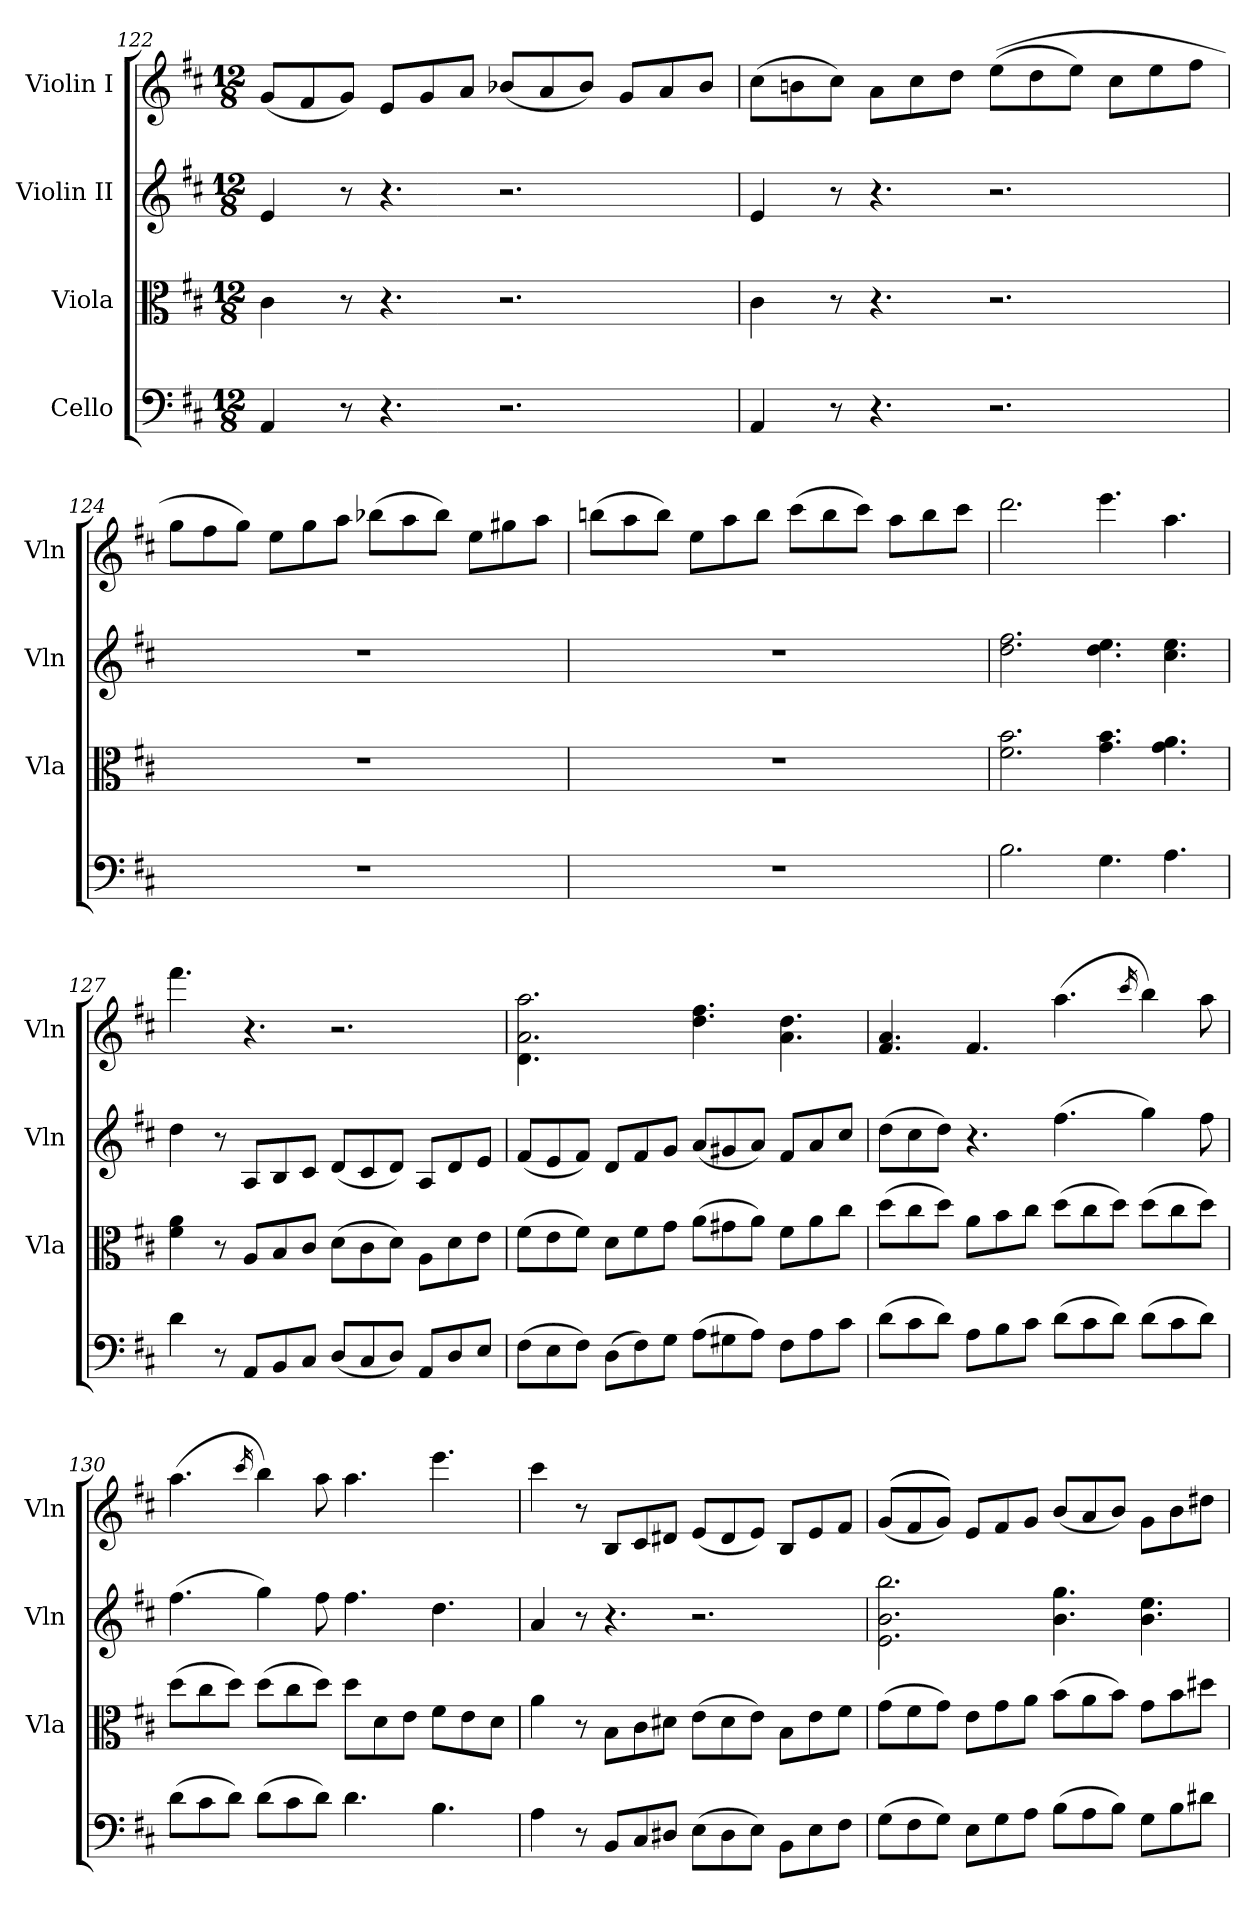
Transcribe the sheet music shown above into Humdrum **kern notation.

**kern	**kern	**kern	**kern
*part4	*part3	*part2	*part1
*staff4	*staff3	*staff2	*staff1
*I"Cello	*I"Viola	*I"Violin II	*I"Violin I
*	*I'Vla	*I'Vln	*I'Vln
*clefF4	*clefC3	*clefG2	*clefG2
*k[f#c#]	*k[f#c#]	*k[f#c#]	*k[f#c#]
*M12/8	*M12/8	*M12/8	*M12/8
=122	=122	=122	=122
4AA/	4c#\	4e/	(<8g/L
.	.	.	8f#/
8r	8r	8r	8g/J)
4.r	4.r	4.r	8e/L
.	.	.	8g/
.	.	.	8a/J
2.r	2.r	2.r	(<8b-X/L
.	.	.	8a/
.	.	.	8b-/J)
.	.	.	8g/L
.	.	.	8a/
.	.	.	8b-/J
=123	=123	=123	=123
4AA/	4c#\	4e/	(>8cc#\L
.	.	.	8bn\
8r	8r	8r	8cc#\J)
4.r	4.r	4.r	8a\L
.	.	.	8cc#\
.	.	.	8dd\J
2.r	2.r	2.r	(>(>8ee\L
.	.	.	8dd\
.	.	.	8ee\J)
.	.	.	8cc#\L
.	.	.	8ee\
.	.	.	8ff#\J
=124	=124	=124	=124
1.r	1.r	1.r	8gg\L
.	.	.	8ff#\
.	.	.	8gg\J)
.	.	.	8ee\L
.	.	.	8gg\
.	.	.	8aa\J
.	.	.	(>8bb-X\L
.	.	.	8aa\
.	.	.	8bb-\J)
.	.	.	8ee\L
.	.	.	8gg#X\
.	.	.	8aa\J
=125	=125	=125	=125
1.r	1.r	1.r	(>8bbn\L
.	.	.	8aa\
.	.	.	8bb\J)
.	.	.	8ee\L
.	.	.	8aa\
.	.	.	8bb\J
.	.	.	(>8ccc#\L
.	.	.	8bb\
.	.	.	8ccc#\J)
.	.	.	8aa\L
.	.	.	8bb\
.	.	.	8ccc#\J
!!LO:LB:g=z
=126	=126	=126	=126
2.B\	2.f#\ 2.b\	2.dd\ 2.ff#\	2.ddd\
4.G\	4.g\ 4.b\	4.dd\ 4.ee\	4.eee\
4.A\	4.g\ 4.a\	4.cc#\ 4.ee\	4.aa\
=127	=127	=127	=127
4d\	4f#\ 4a\	4dd\	4.fff#\
8r	8r	8r	.
8AA/L	8A/L	8A/L	4.r
8BB/	8B/	8B/	.
8C#/J	8c#/J	8c#/J	.
(<8D/L	(>8d\L	(<8d/L	2.r
8C#/	8c#\	8c#/	.
8D/J)	8d\J)	8d/J)	.
8AA/L	8A\L	8A/L	.
8D/	8d\	8d/	.
8E/J	8e\J	8e/J	.
=128	=128	=128	=128
!	!	!	!LO:N:n=1:head=solid
(>8F#\L	(>8f#\L	(<8f#/L	2.d\ 2.a\ 2.aa\
8E\	8e\	8e/	.
8F#\J)	8f#\J)	8f#/J)	.
(>8D\L	8d\L	8d/L	.
8F#\)	8f#\	8f#/	.
8G\J	8g\J	8g/J	.
(>8A\L	(>8a\L	(<8a/L	4.dd\ 4.ff#\
8G#X\	8g#X\	8g#X/	.
8A\J)	8a\J)	8a/J)	.
8F#\L	8f#\L	8f#/L	4.a\ 4.dd\
8A\	8a\	8a/	.
8c#\J	8cc#\J	8cc#/J	.
=129	=129	=129	=129
(>8d\L	(>8dd\L	(>8dd\L	4.f#/ 4.a/
8c#\	8cc#\	8cc#\	.
8d\J)	8dd\J)	8dd\J)	.
8A\L	8a\L	4.r	4.f#/
8B\	8b\	.	.
8c#\J	8cc#\J	.	.
(>8d\L	(>8dd\L	(>4.ff#\	(>4.aa\
8c#\	8cc#\	.	.
8d\J)	8dd\J)	.	.
.	.	.	16qccc#/
(>8d\L	(>8dd\L	4gg\)	4bb\)
8c#\	8cc#\	.	.
8d\J)	8dd\J)	8ff#\	8aa\
=130	=130	=130	=130
(>8d\L	(>8dd\L	(>4.ff#\	(>4.aa\
8c#\	8cc#\	.	.
8d\J)	8dd\J)	.	.
.	.	.	16qccc#/
(>8d\L	(>8dd\L	4gg\)	4bb\)
8c#\	8cc#\	.	.
8d\J)	8dd\J)	8ff#\	8aa\
4.d\	8dd\L	4.ff#\	4.aa\
.	8d\	.	.
.	8e\J	.	.
4.B\	8f#\L	4.dd\	4.eee\
.	8e\	.	.
.	8d\J	.	.
=131	=131	=131	=131
4A\	4a\	4a/	4ccc#\
8r	8r	8r	8r
8BB/L	8B\L	4.r	8B/L
8C#/	8c#\	.	8c#/
8D#X/J	8d#X\J	.	8d#X/J
(>8E\L	(>8e\L	2.r	(<8e/L
8D#\	8d#\	.	8d#/
8E\J)	8e\J)	.	8e/J)
8BB\L	8B\L	.	8B/L
8E\	8e\	.	8e/
8F#\J	8f#\J	.	8f#/J
!!LO:LB:g=z
=132	=132	=132	=132
(>8G\L	(>8g\L	2.e\ 2.b\ 2.bb\	(<(<(<8g/L
8F#\	8f#\	.	8f#/
8G\J)	8g\J)	.	8g/J)))
8E\L	8e\L	.	8e/L
8G\	8g\	.	8f#/
8A\J	8a\J	.	8g/J
(>8B\L	(>8b\L	4.b\ 4.gg\	(<8b/L
8A\	8a\	.	8a/
8B\J)	8b\J)	.	8b/J)
8G\L	8g\L	4.b\ 4.ee\	8g\L
8B\	8b\	.	8b\
8d#X\J	8dd#X\J	.	8dd#X\J
=	=	=	=
*-	*-	*-	*-
